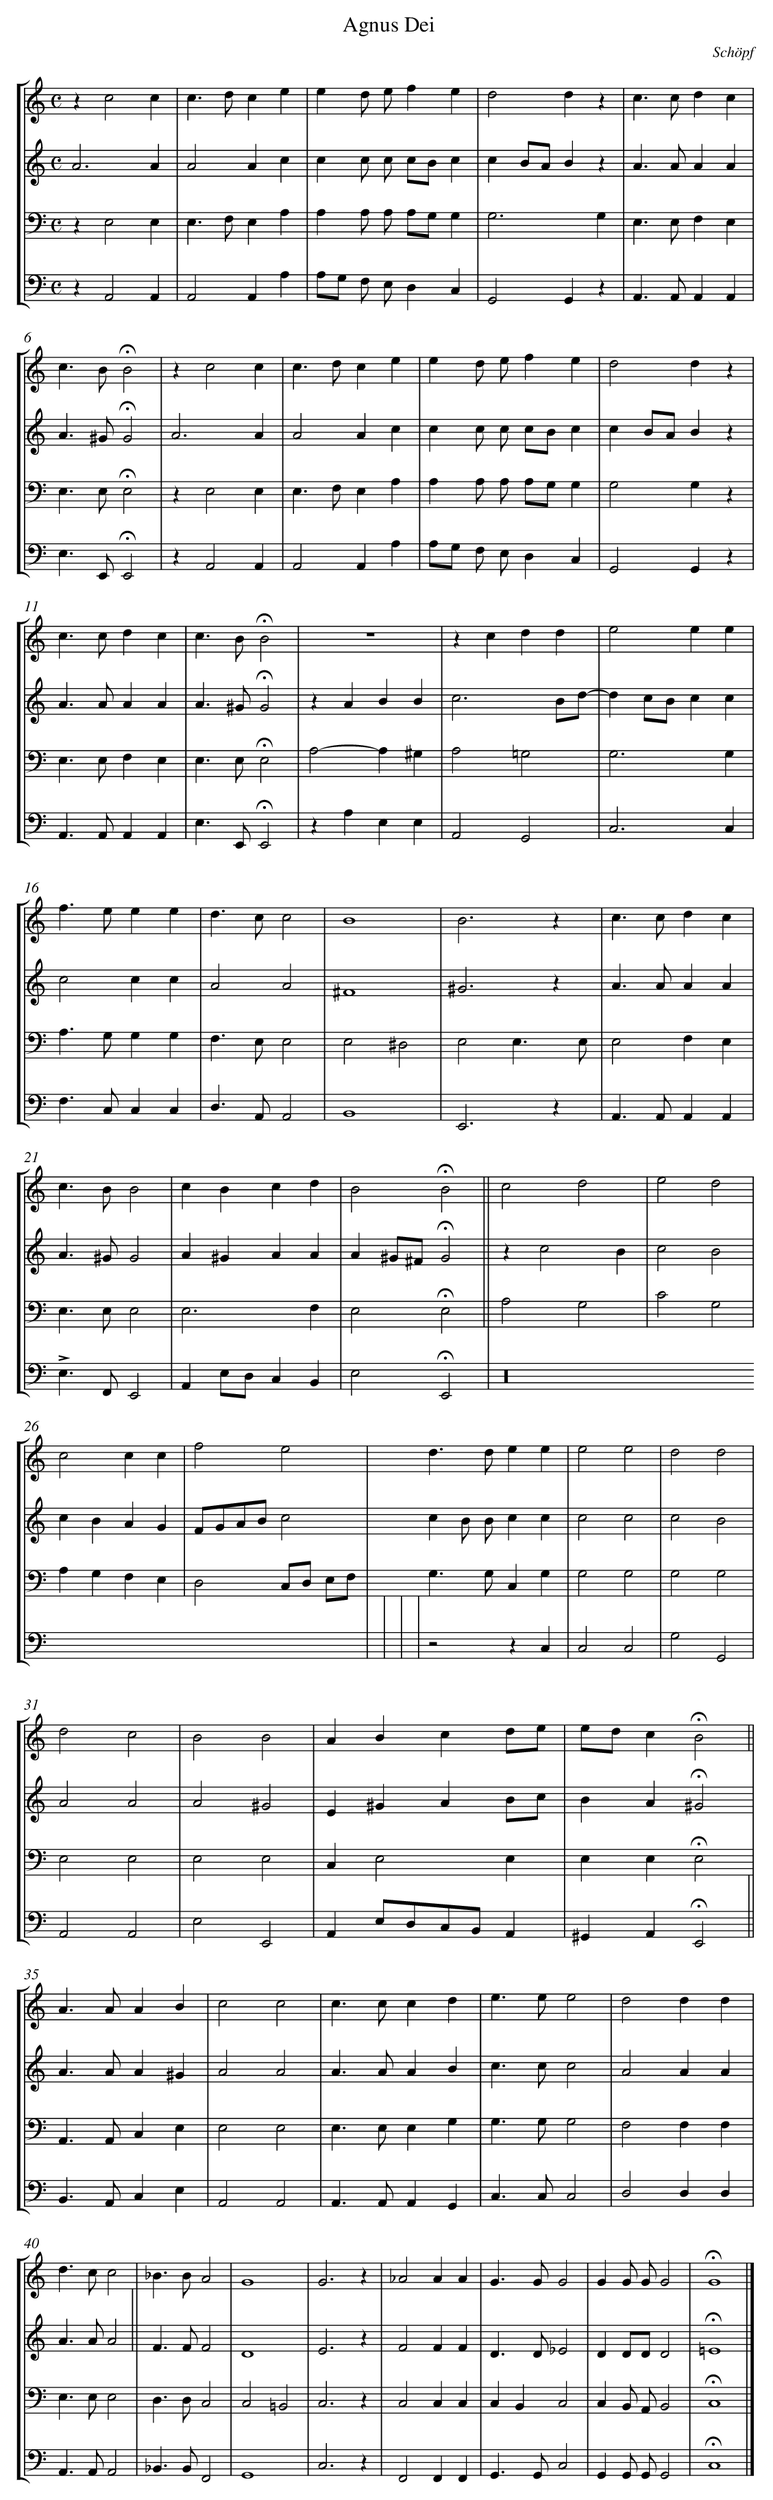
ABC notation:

X:1
T: Agnus Dei
C: Schöpf
L: 1/4
M: C
%%staves [1 2 3 4]
V: 1 clef=treble
V: 2 clef=treble
V: 3 clef=bass
V: 4 clef=bass
K: C
[V:1] zc2c |
[V:2] A3A |
[V:3] zE,2E, |
[V:4] zA,,2A,, |
[V:1] c>dce |
[V:2] A2Ac |
[V:3] E,>F,E,A, |
[V:4] A,,2A,,A, |
[V:1] ed/ e/fe |
[V:2] cc/ c/ c/B/c |
[V:3] A,A,/ A,/ A,/G,/G, |
[V:4] A,/G,/ F,/ E,/D,C, |
[V:1] d2dz |
[V:2] cB/A/Bz |
[V:3] G,3G, |
[V:4] G,,2G,,z |
[V:1] c>cdc |
[V:2] A>AAA |
[V:3] E,>E,F,E, |
[V:4] A,,>A,,A,,A,, |
[V:1] c>B!fermata!B2 |
[V:2] A>^G!fermata!G2 |
[V:3] E,>E,!fermata!E,2 |
[V:4] E,>E,,!fermata!E,,2 |
[V:1] zc2c |
[V:2] A3A |
[V:3] zE,2E, |
[V:4] zA,,2A,, |
[V:1] c>dce |
[V:2] A2Ac |
[V:3] E,>F,E,A, |
[V:4] A,,2A,,A, |
[V:1] ed/ e/fe |
[V:2] cc/ c/ c/B/c |
[V:3] A,A,/ A,/ A,/G,/G, |
[V:4] A,/G,/ F,/ E,/D,C, |
[V:1] d2dz |
[V:2] cB/A/Bz |
[V:3] G,2G,z |
[V:4] G,,2G,,z |
[V:1] c>cdc |
[V:2] A>AAA |
[V:3] E,>E,F,E, |
[V:4] A,,>A,,A,,A,, |
[V:1] c>B!fermata!B2 |
[V:2] A>^G!fermata!G2 |
[V:3] E,>E,!fermata!E,2 |
[V:4] E,>E,,!fermata!E,,2 |
[V:1] z4 |
[V:2] zABB |
[V:3] A,2-A,^G, |
[V:4] zA,E,E, |
[V:1] zcdd |
[V:2] c3B/d/- |
[V:3] A,2=G,2 |
[V:4] A,,2G,,2 |
[V:1] e2ee |
[V:2] dc/B/cc |
[V:3] G,3G, |
[V:4] C,3C, |
[V:1] f>eee |
[V:2] c2cc |
[V:3] A,>G,G,G, |
[V:4] F,>C,C,C, |
[V:1] d>cc2 |
[V:2] A2A2 |
[V:3] F,>E,E,2 |
[V:4] D,>A,,A,,2 |
[V:1] B4 |
[V:2] ^F4 |
[V:3] E,2^D,2 |
[V:4] B,,4 |
[V:1] B3z |
[V:2] ^G3z |
[V:3] E,2E,3/E,/ |
[V:4] E,,3z |
[V:1] c>cdc |
[V:2] A>AAA |
[V:3] E,2F,E, |
[V:4] A,,>A,,A,,A,, |
[V:1] c>BB2 |
[V:2] A>^GG2 |
[V:3] E,>E,E,2 |
[V:4] !accent!E,>F,,E,,2 |
[V:1] cBcd |
[V:2] A^GAA |
[V:3] E,3F, |
[V:4] A,,E,/D,/C,B,, |
[V:1] B2!fermata!B2 ||
[V:2] A^G/^F/!fermata!G2 ||
[V:3] E,2!fermata!E,2 ||
[V:4] E,2!fermata!E,,2 |
[V:1] c2d2 |
[V:2] zc2B |
[V:3] A,2G,2 |
[V:4] z16 |
[V:1] e2d2 |
[V:2] c2B2 |
[V:3] C2G,2 |
[V:4]  |
[V:1] c2cc |
[V:2] cBAG |
[V:3] A,G,F,E, |
[V:4]  |
[V:1] f2e2 |
[V:2] F/G/A/B/c2 |
[V:3] D,2C,/D,/ E,/F,/ |
[V:4]  |
[V:1] d>dee |
[V:2] cB/ B/cc |
[V:3] G,>G,C,G, |
[V:4] z2zC, |
[V:1] e2e2 |
[V:2] c2c2 |
[V:3] G,2G,2 |
[V:4] C,2C,2 |
[V:1] d2d2 |
[V:2] c2B2 |
[V:3] G,2G,2 |
[V:4] G,2G,,2 |
[V:1] d2c2 |
[V:2] A2A2 |
[V:3] E,2E,2 |
[V:4] A,,2A,,2 |
[V:1] B2B2 |
[V:2] A2^G2 |
[V:3] E,2E,2 |
[V:4] E,2E,,2 |
[V:1] ABcd/e/ |
[V:2] E^GAB/c/ |
[V:3] C,E,2E, |
[V:4] A,,E,/D,/C,/B,,/A,, |
[V:1] e/d/c!fermata!B2 ||
[V:2] BA!fermata!^G2 |
[V:3] E,E,!fermata!E,2 |
[V:4] ^G,,A,,!fermata!E,,2 ||
[V:1] A>AAB |
[V:2] A>AA^G |
[V:3] A,,>A,,C,E, |
[V:4] B,,>A,,C,E, |
[V:1] c2c2 |
[V:2] A2A2 |
[V:3] E,2E,2 |
[V:4] A,,2A,,2 |
[V:1] c>ccd |
[V:2] A>AAB |
[V:3] E,>E,E,G, |
[V:4] A,,>A,,A,,G,, |
[V:1] e>ee2 |
[V:2] c>cc2 |
[V:3] G,>G,G,2 |
[V:4] C,>C,C,2 |
[V:1] d2dd |
[V:2] A2AA |
[V:3] F,2F,F, |
[V:4] D,2D,D, |
[V:1] d>cc2 |
[V:2] A>AA2 ||
[V:3] E,>E,E,2 |
[V:4] A,,>A,,A,,2 |
[V:1] _B>BA2 |
[V:2] F>FF2 |
[V:3] D,>D,C,2 |
[V:4] _B,,>B,,F,,2 |
[V:1] G4 |
[V:2] D4 |
[V:3] C,2=B,,2 |
[V:4] G,,4 |
[V:1] G3z |
[V:2] E3z |
[V:3] C,3z |
[V:4] C,3z |
[V:1] _A2AA |
[V:2] F2FF |
[V:3] C,2C,C, |
[V:4] F,,2F,,F,, |
[V:1] G>GG2 |
[V:2] D>D_E2 |
[V:3] C,B,,C,2 |
[V:4] G,,>G,,C,2 |
[V:1] GG/ G/G2 |
[V:2] DD/D/D2 |
[V:3] C,B,,/ A,,/B,,2 |
[V:4] G,,G,,/ G,,/G,,2 |
[V:1] !fermata!G4 |]
[V:2] !fermata!=E4 |]
[V:3] !fermata!C,4 |]
[V:4] !fermata!C,4 |]
